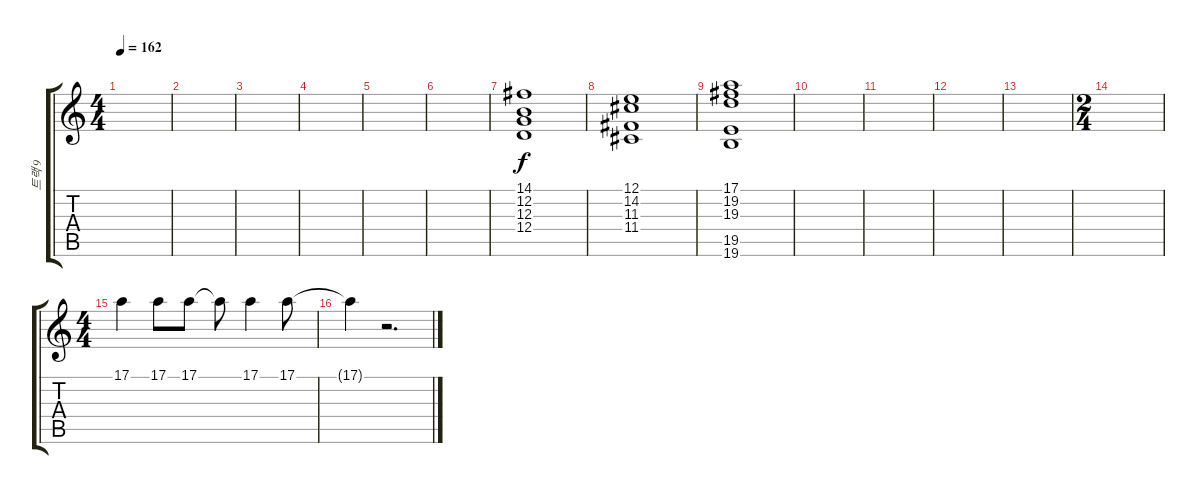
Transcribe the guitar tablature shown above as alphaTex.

\track ("트랙 9" "트랙 9") {instrument sopranosax}
\staff {score tabs}
\tuning (E4 B3 G3 D3 A2 E2) {hide}
\ts (4 4)
\tempo 162
\clef g2
\ks c
|
|
|
|
|
|
(14.1 12.2 12.3 12.4).1{volume 10 instrument pad8sweep} |
(12.1 14.2 11.3 11.4).1 |
(17.1 19.2 19.3 19.5 19.6).1 |
|
|
|
|
\ts (2 4)
|
\ts (4 4)
17.1.4{volume 13 balance 6 instrument sopranosax} 17.1.8 17.1.8 17.1{t}.8 17.1.4 17.1.8 |
17.1{t}.4 r.2{d}
